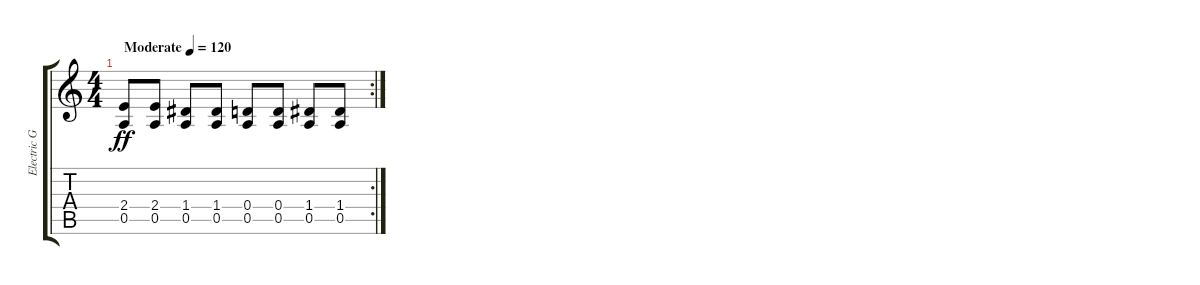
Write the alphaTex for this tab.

\track ("Electric Guitar (clean)" "Electric G") {instrument electricguitarclean}
\staff {score tabs}
\tuning (E4 B3 G3 D3 A2 E2) {hide}
\rc 2
\ts (4 4)
\tempo (120 "Moderate")
\clef g2
\ks c
(2.4 0.5).8{dy ff instrument electricguitarclean} (2.4 0.5).8 (1.4 0.5).8 (1.4 0.5).8 (0.4 0.5).8 (0.4 0.5).8 (1.4 0.5).8 (1.4 0.5).8
